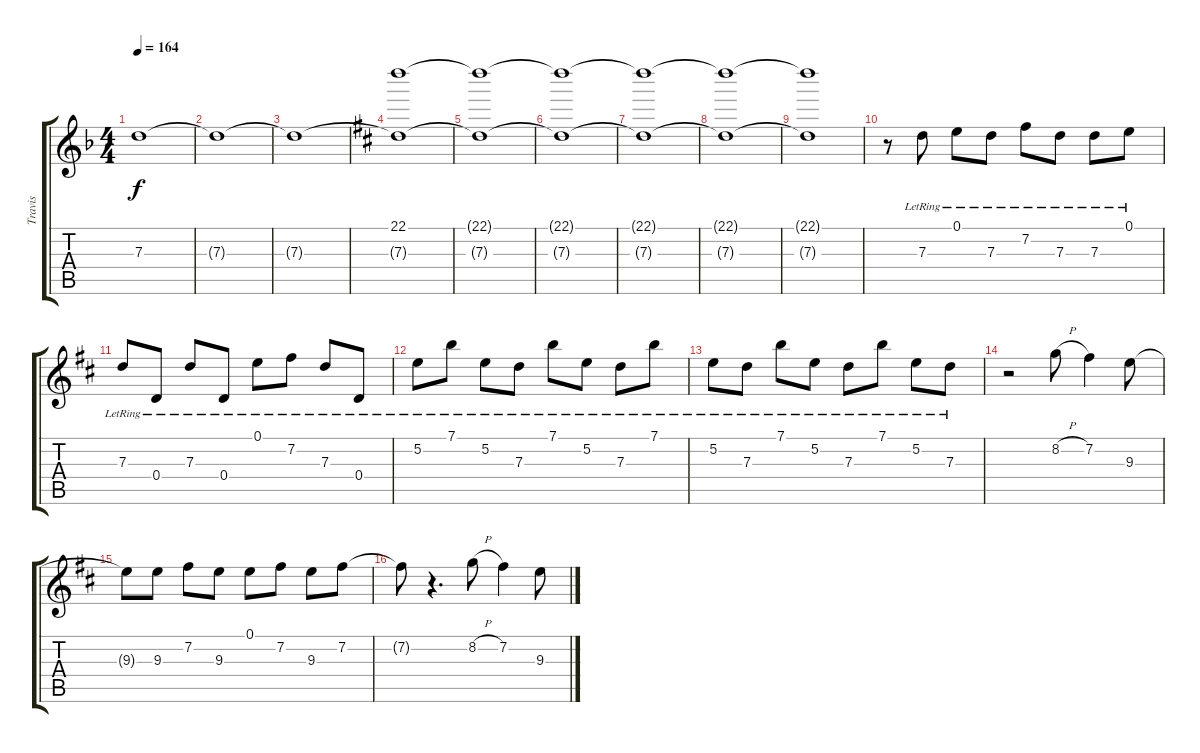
\track ("Travis" "Travis") {instrument distortionguitar}
\staff {score tabs}
\tuning (E4 B3 G3 D3 A2 D2) {hide}
\ts (4 4)
\tempo 164
\clef g2
\ks f
7.3{t}.1{dy f} |
7.3{t}.1 |
7.3{t}.1 |
\ks d
(22.1 7.3{t}).1 |
(22.1{t} 7.3{t}).1 |
(22.1{t} 7.3{t}).1 |
(22.1{t} 7.3{t}).1 |
(22.1{t} 7.3{t}).1 |
(22.1{t} 7.3{t}).1 |
r.8 7.3{lr}.8 0.1{lr}.8 7.3{lr}.8 7.2{lr}.8 7.3{lr}.8 7.3{lr}.8 0.1{lr}.8 |
7.3{lr}.8 0.4{lr}.8 7.3{lr}.8 0.4{lr}.8 0.1{lr}.8 7.2{lr}.8 7.3{lr}.8 0.4{lr}.8 |
5.2{lr}.8 7.1{lr}.8 5.2{lr}.8 7.3{lr}.8 7.1{lr}.8 5.2{lr}.8 7.3{lr}.8 7.1{lr}.8 |
5.2{lr}.8 7.3{lr}.8 7.1{lr}.8 5.2{lr}.8 7.3{lr}.8 7.1{lr}.8 5.2{lr}.8 7.3{lr}.8 |
r.2 8.2{h}.8 7.2.4 9.3.8 |
9.3{t}.8 9.3.8 7.2.8 9.3.8 0.1.8 7.2.8 9.3.8 7.2.8 |
7.2{t}.8 r.4{d} 8.2{h}.8 7.2.4 9.3.8
